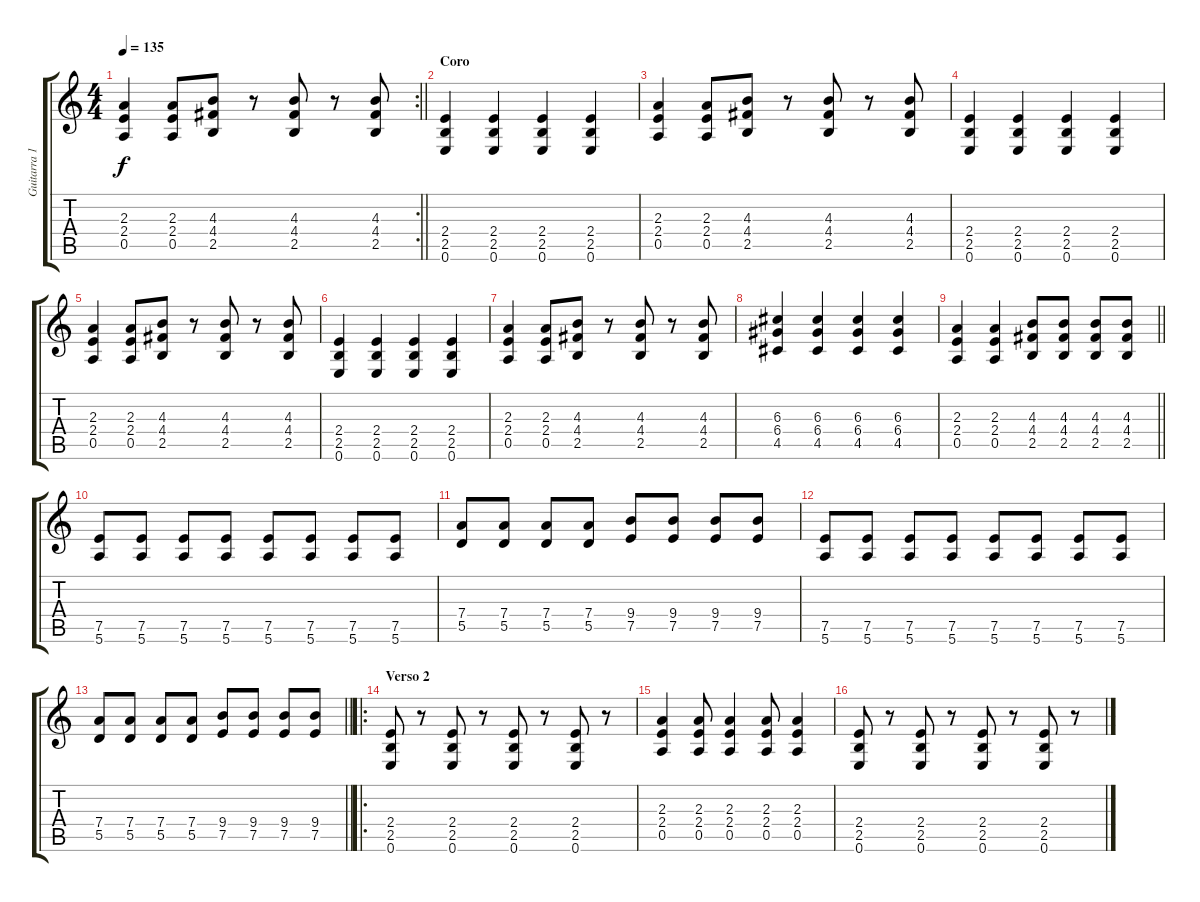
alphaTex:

\track ("Guitarra 1" "Guitarra 1") {instrument distortionguitar}
\staff {score tabs}
\tuning (E4 B3 G3 D3 A2 E2) {hide}
\rc 2
\ts (4 4)
\tempo 135
\clef g2
\barLineRight lightlight
\ks c
(2.3 2.4 0.5).4{dy f} (2.3 2.4 0.5).8 (4.3 4.4 2.5).8 r.8 (4.3 4.4 2.5).8 r.8 (4.3 4.4 2.5).8 |
\section ("" "Coro")
(2.4 2.5 0.6).4 (2.4 2.5 0.6).4 (2.4 2.5 0.6).4 (2.4 2.5 0.6).4 |
(2.3 2.4 0.5).4 (2.3 2.4 0.5).8 (4.3 4.4 2.5).8 r.8 (4.3 4.4 2.5).8 r.8 (4.3 4.4 2.5).8 |
(2.4 2.5 0.6).4 (2.4 2.5 0.6).4 (2.4 2.5 0.6).4 (2.4 2.5 0.6).4 |
(2.3 2.4 0.5).4 (2.3 2.4 0.5).8 (4.3 4.4 2.5).8 r.8 (4.3 4.4 2.5).8 r.8 (4.3 4.4 2.5).8 |
(2.4 2.5 0.6).4 (2.4 2.5 0.6).4 (2.4 2.5 0.6).4 (2.4 2.5 0.6).4 |
(2.3 2.4 0.5).4 (2.3 2.4 0.5).8 (4.3 4.4 2.5).8 r.8 (4.3 4.4 2.5).8 r.8 (4.3 4.4 2.5).8 |
(6.3 6.4 4.5).4 (6.3 6.4 4.5).4 (6.3 6.4 4.5).4 (6.3 6.4 4.5).4 |
\barLineRight lightlight
(2.3 2.4 0.5).4 (2.3 2.4 0.5).4 (4.3 4.4 2.5).8 (4.3 4.4 2.5).8 (4.3 4.4 2.5).8 (4.3 4.4 2.5).8 |
(7.5 5.6).8 (7.5 5.6).8 (7.5 5.6).8 (7.5 5.6).8 (7.5 5.6).8 (7.5 5.6).8 (7.5 5.6).8 (7.5 5.6).8 |
(7.4 5.5).8 (7.4 5.5).8 (7.4 5.5).8 (7.4 5.5).8 (9.4 7.5).8 (9.4 7.5).8 (9.4 7.5).8 (9.4 7.5).8 |
(7.5 5.6).8 (7.5 5.6).8 (7.5 5.6).8 (7.5 5.6).8 (7.5 5.6).8 (7.5 5.6).8 (7.5 5.6).8 (7.5 5.6).8 |
\barLineRight lightlight
(7.4 5.5).8 (7.4 5.5).8 (7.4 5.5).8 (7.4 5.5).8 (9.4 7.5).8 (9.4 7.5).8 (9.4 7.5).8 (9.4 7.5).8 |
\ro
\section ("" "Verso 2")
(2.4 2.5 0.6).8 r.8 (2.4 2.5 0.6).8 r.8 (2.4 2.5 0.6).8 r.8 (2.4 2.5 0.6).8 r.8 |
(2.3 2.4 0.5).4 (2.3 2.4 0.5).8 (2.3 2.4 0.5).4 (2.3 2.4 0.5).8 (2.3 2.4 0.5).4 |
(2.4 2.5 0.6).8 r.8 (2.4 2.5 0.6).8 r.8 (2.4 2.5 0.6).8 r.8 (2.4 2.5 0.6).8 r.8
